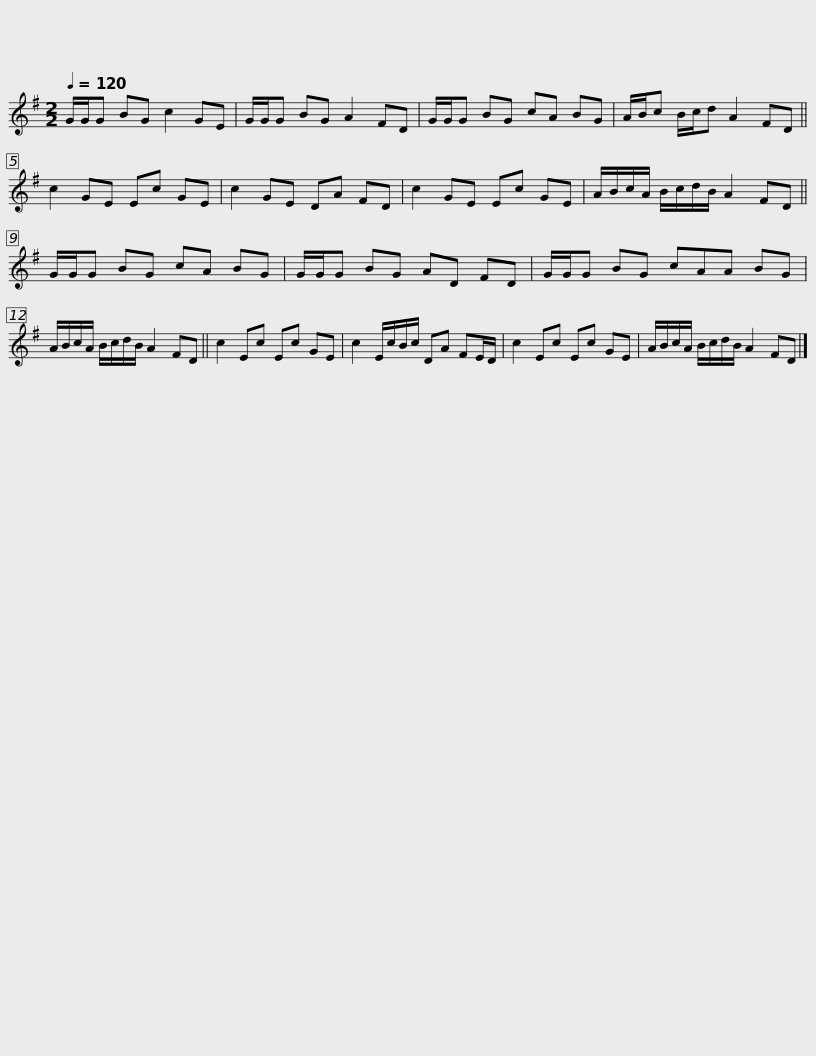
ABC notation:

X:1
L:1/8
Q:1/4=120
M:2/2
I:linebreak $
K:G
V:1 treble
V:1
 G/G/G BG c2 GE | G/G/G BG A2 FD | G/G/G BG cA BG | A/B/c B/c/d A2 FD || c2 GE Ec GE |$ %5
 c2 GE DA FD | c2 GE Ec GE | A/B/c/A/ B/c/d/B/ A2 FD || G/G/G BG cA BG | G/G/G BG AD FD |$ %10
 G/G/G BG cAA BG | A/B/c/A/ B/c/d/B/ A2 FD || c2 Ec Ec GE | c2 E/c/B/c/ DA FE/D/ | c2 Ec Ec GE |$ %15
 A/B/c/A/ B/c/d/B/ A2 FD |] %16
